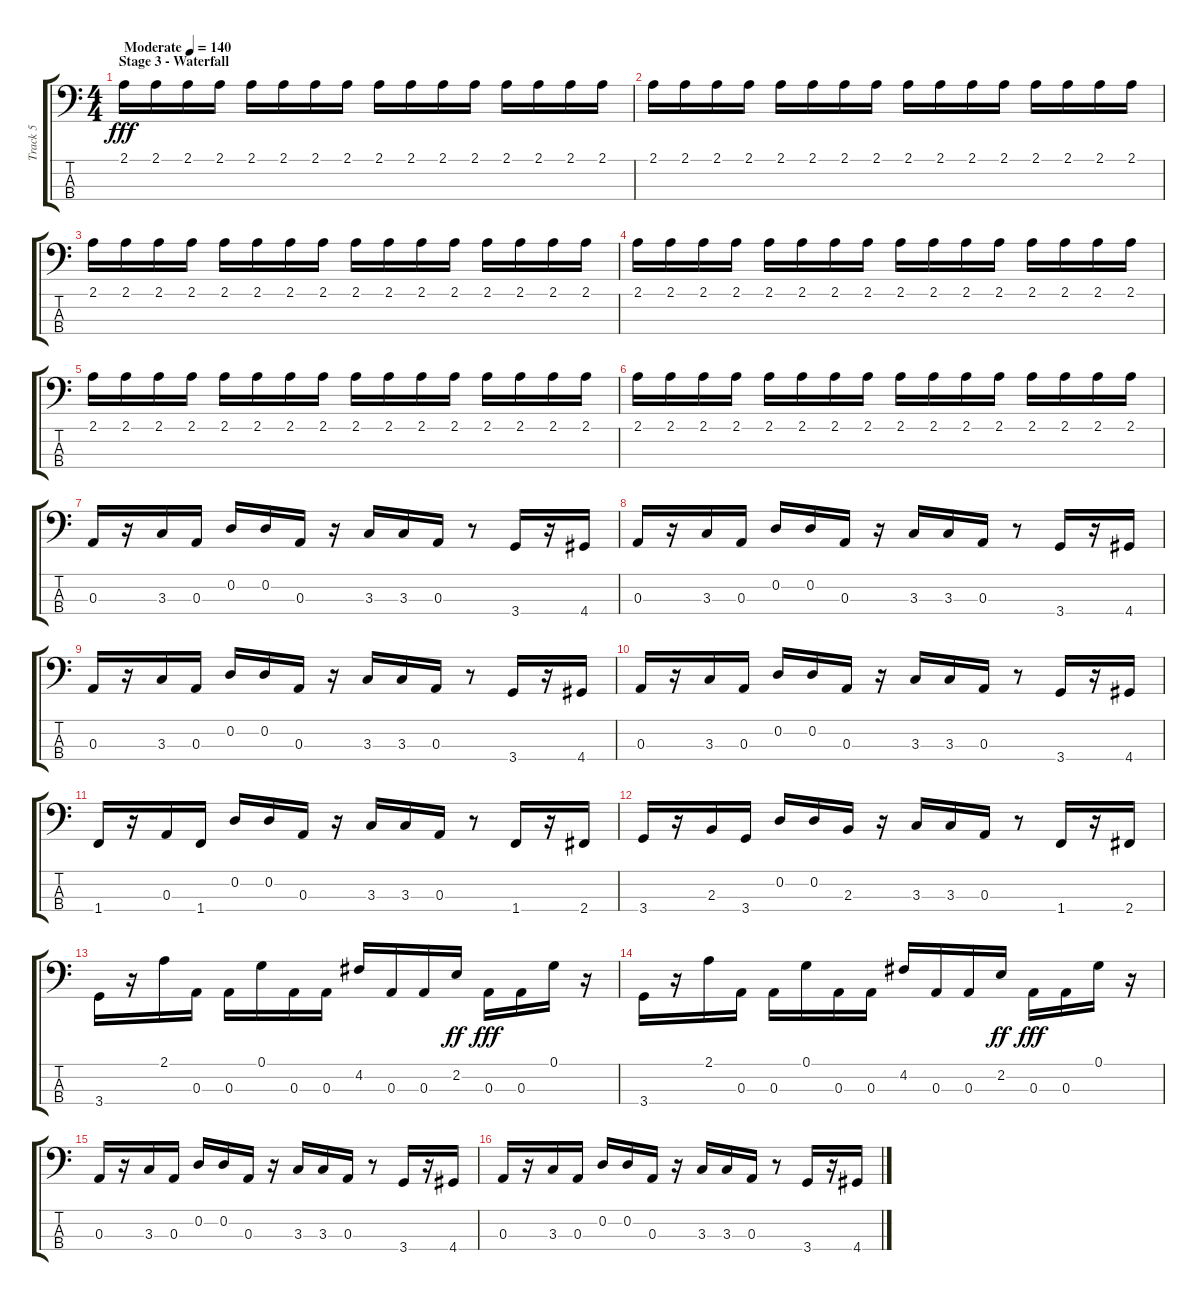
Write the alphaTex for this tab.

\track ("Track 5" "Track 5") {instrument slapbass1}
\staff {score tabs}
\tuning (G2 D2 A1 E1) {hide}
\ts (4 4)
\section ("" "Stage 3 - Waterfall")
\tempo (140 "Moderate")
\clef f4
\ks c
2.1.16{dy fff instrument slapbass1} 2.1.16 2.1.16 2.1.16 2.1.16 2.1.16 2.1.16 2.1.16 2.1.16 2.1.16 2.1.16 2.1.16 2.1.16 2.1.16 2.1.16 2.1.16 |
2.1.16 2.1.16 2.1.16 2.1.16 2.1.16 2.1.16 2.1.16 2.1.16 2.1.16 2.1.16 2.1.16 2.1.16 2.1.16 2.1.16 2.1.16 2.1.16 |
2.1.16 2.1.16 2.1.16 2.1.16 2.1.16 2.1.16 2.1.16 2.1.16 2.1.16 2.1.16 2.1.16 2.1.16 2.1.16 2.1.16 2.1.16 2.1.16 |
2.1.16 2.1.16 2.1.16 2.1.16 2.1.16 2.1.16 2.1.16 2.1.16 2.1.16 2.1.16 2.1.16 2.1.16 2.1.16 2.1.16 2.1.16 2.1.16 |
2.1.16 2.1.16 2.1.16 2.1.16 2.1.16 2.1.16 2.1.16 2.1.16 2.1.16 2.1.16 2.1.16 2.1.16 2.1.16 2.1.16 2.1.16 2.1.16 |
2.1.16 2.1.16 2.1.16 2.1.16 2.1.16 2.1.16 2.1.16 2.1.16 2.1.16 2.1.16 2.1.16 2.1.16 2.1.16 2.1.16 2.1.16 2.1.16 |
0.3.16 r.16 3.3.16 0.3.16 0.2.16 0.2.16 0.3.16 r.16 3.3.16 3.3.16 0.3.16 r.8 3.4.16 r.16 4.4.16 |
0.3.16 r.16 3.3.16 0.3.16 0.2.16 0.2.16 0.3.16 r.16 3.3.16 3.3.16 0.3.16 r.8 3.4.16 r.16 4.4.16 |
0.3.16 r.16 3.3.16 0.3.16 0.2.16 0.2.16 0.3.16 r.16 3.3.16 3.3.16 0.3.16 r.8 3.4.16 r.16 4.4.16 |
0.3.16 r.16 3.3.16 0.3.16 0.2.16 0.2.16 0.3.16 r.16 3.3.16 3.3.16 0.3.16 r.8 3.4.16 r.16 4.4.16 |
1.4.16 r.16 0.3.16 1.4.16 0.2.16 0.2.16 0.3.16 r.16 3.3.16 3.3.16 0.3.16 r.8 1.4.16 r.16 2.4.16 |
3.4.16 r.16 2.3.16 3.4.16 0.2.16 0.2.16 2.3.16 r.16 3.3.16 3.3.16 0.3.16 r.8 1.4.16 r.16 2.4.16 |
3.4.16 r.16 2.1.16 0.3.16 0.3.16 0.1.16 0.3.16 0.3.16 4.2.16 0.3.16 0.3.16 2.2.16{dy ff} 0.3.16{dy fff} 0.3.16 0.1.16 r.16 |
3.4.16 r.16 2.1.16 0.3.16 0.3.16 0.1.16 0.3.16 0.3.16 4.2.16 0.3.16 0.3.16 2.2.16{dy ff} 0.3.16{dy fff} 0.3.16 0.1.16 r.16 |
0.3.16 r.16 3.3.16 0.3.16 0.2.16 0.2.16 0.3.16 r.16 3.3.16 3.3.16 0.3.16 r.8 3.4.16 r.16 4.4.16 |
0.3.16 r.16 3.3.16 0.3.16 0.2.16 0.2.16 0.3.16 r.16 3.3.16 3.3.16 0.3.16 r.8 3.4.16 r.16 4.4.16
